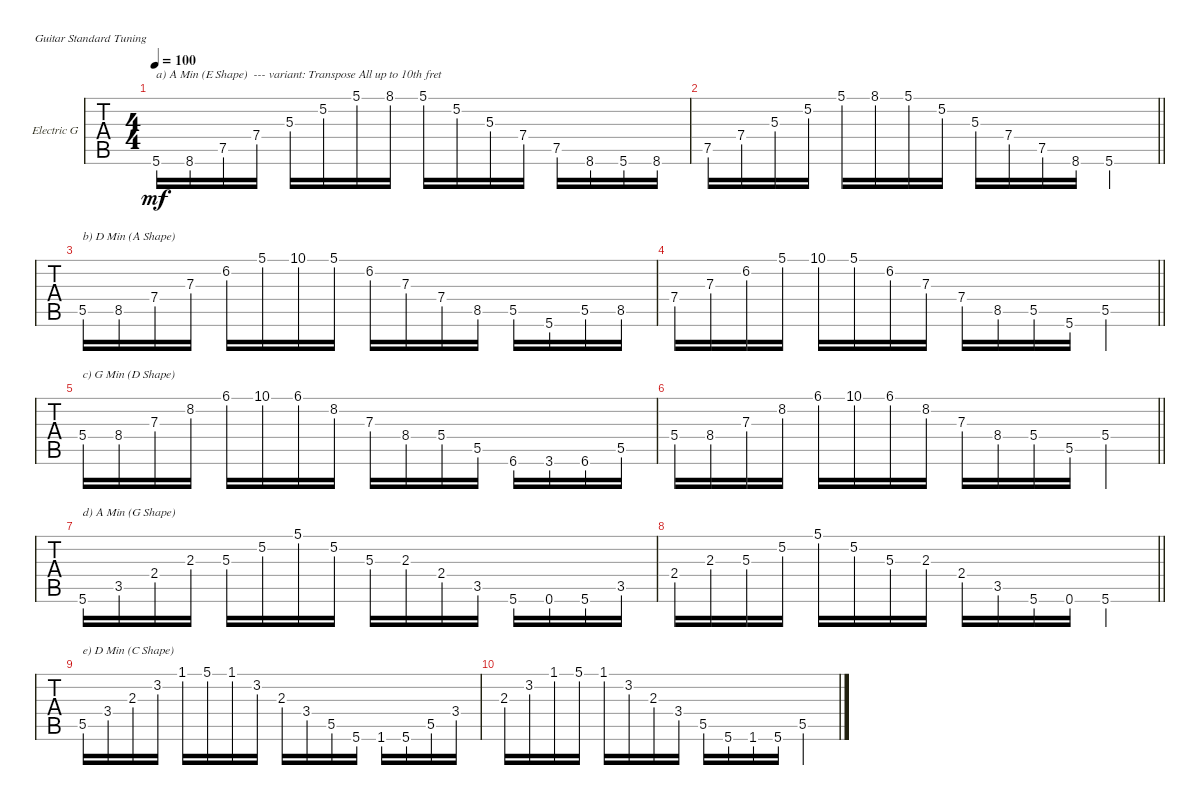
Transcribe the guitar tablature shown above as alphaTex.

\defaultSystemsLayout 4
\bracketExtendMode groupsimilarinstruments
\firstSystemTrackNameOrientation horizontal
\otherSystemsTrackNameOrientation horizontal
\track ("Electric Guitar" "Electric G") {instrument electricguitarclean}
\staff {tabs}
\tuning (E4 B3 G3 D3 A2 E2)
\ts (4 4)
\tempo 100
\clef g2
\ks c
5.6.16{txt "a) A Min (E Shape)  --- variant: Transpose All up to 10th fret" dy mf instrument electricguitarclean} 8.6.16 7.5.16 7.4.16 5.3.16 5.2.16 5.1.16 8.1.16 5.1.16 5.2.16 5.3.16 7.4.16 7.5.16 8.6.16 5.6.16 8.6.16 |
\barLineRight lightlight
7.5.16 7.4.16 5.3.16 5.2.16 5.1.16 8.1.16 5.1.16 5.2.16 5.3.16 7.4.16 7.5.16 8.6.16 5.6.4 |
5.5.16{txt "b) D Min (A Shape)"} 8.5.16 7.4.16 7.3.16 6.2.16 5.1.16 10.1.16 5.1.16 6.2.16 7.3.16 7.4.16 8.5.16 5.5.16 5.6.16 5.5.16 8.5.16 |
\barLineRight lightlight
7.4.16 7.3.16 6.2.16 5.1.16 10.1.16 5.1.16 6.2.16 7.3.16 7.4.16 8.5.16 5.5.16 5.6.16 5.5.4 |
\scale
0.559118 5.4.16{txt "c) G Min (D Shape)"} 8.4.16 7.3.16 8.2.16 6.1.16 10.1.16 6.1.16 8.2.16 7.3.16 8.4.16 5.4.16 5.5.16 6.6.16 3.6.16 6.6.16 5.5.16 |
\scale
0.440882
\barLineRight lightlight
5.4.16 8.4.16 7.3.16 8.2.16 6.1.16 10.1.16 6.1.16 8.2.16 7.3.16 8.4.16 5.4.16 5.5.16 5.4.4 |
\scale
0.5588 5.6.16{txt "d) A Min (G Shape)"} 3.5.16 2.4.16 2.3.16 5.3.16 5.2.16 5.1.16 5.2.16 5.3.16 2.3.16 2.4.16 3.5.16 5.6.16 0.6.16 5.6.16 3.5.16 |
\scale
0.440935
\barLineRight lightlight
2.4.16 2.3.16 5.3.16 5.2.16 5.1.16 5.2.16 5.3.16 2.3.16 2.4.16 3.5.16 5.6.16 0.6.16 5.6.4 |
\scale
0.5588 5.5.16{txt "e) D Min (C Shape)"} 3.4.16 2.3.16 3.2.16 1.1.16 5.1.16 1.1.16 3.2.16 2.3.16 3.4.16 5.5.16 5.6.16 1.6.16 5.6.16 5.5.16 3.4.16 |
\scale
0.44114 2.3.16 3.2.16 1.1.16 5.1.16 1.1.16 3.2.16 2.3.16 3.4.16 5.5.16 5.6.16 1.6.16 5.6.16 5.5.4
